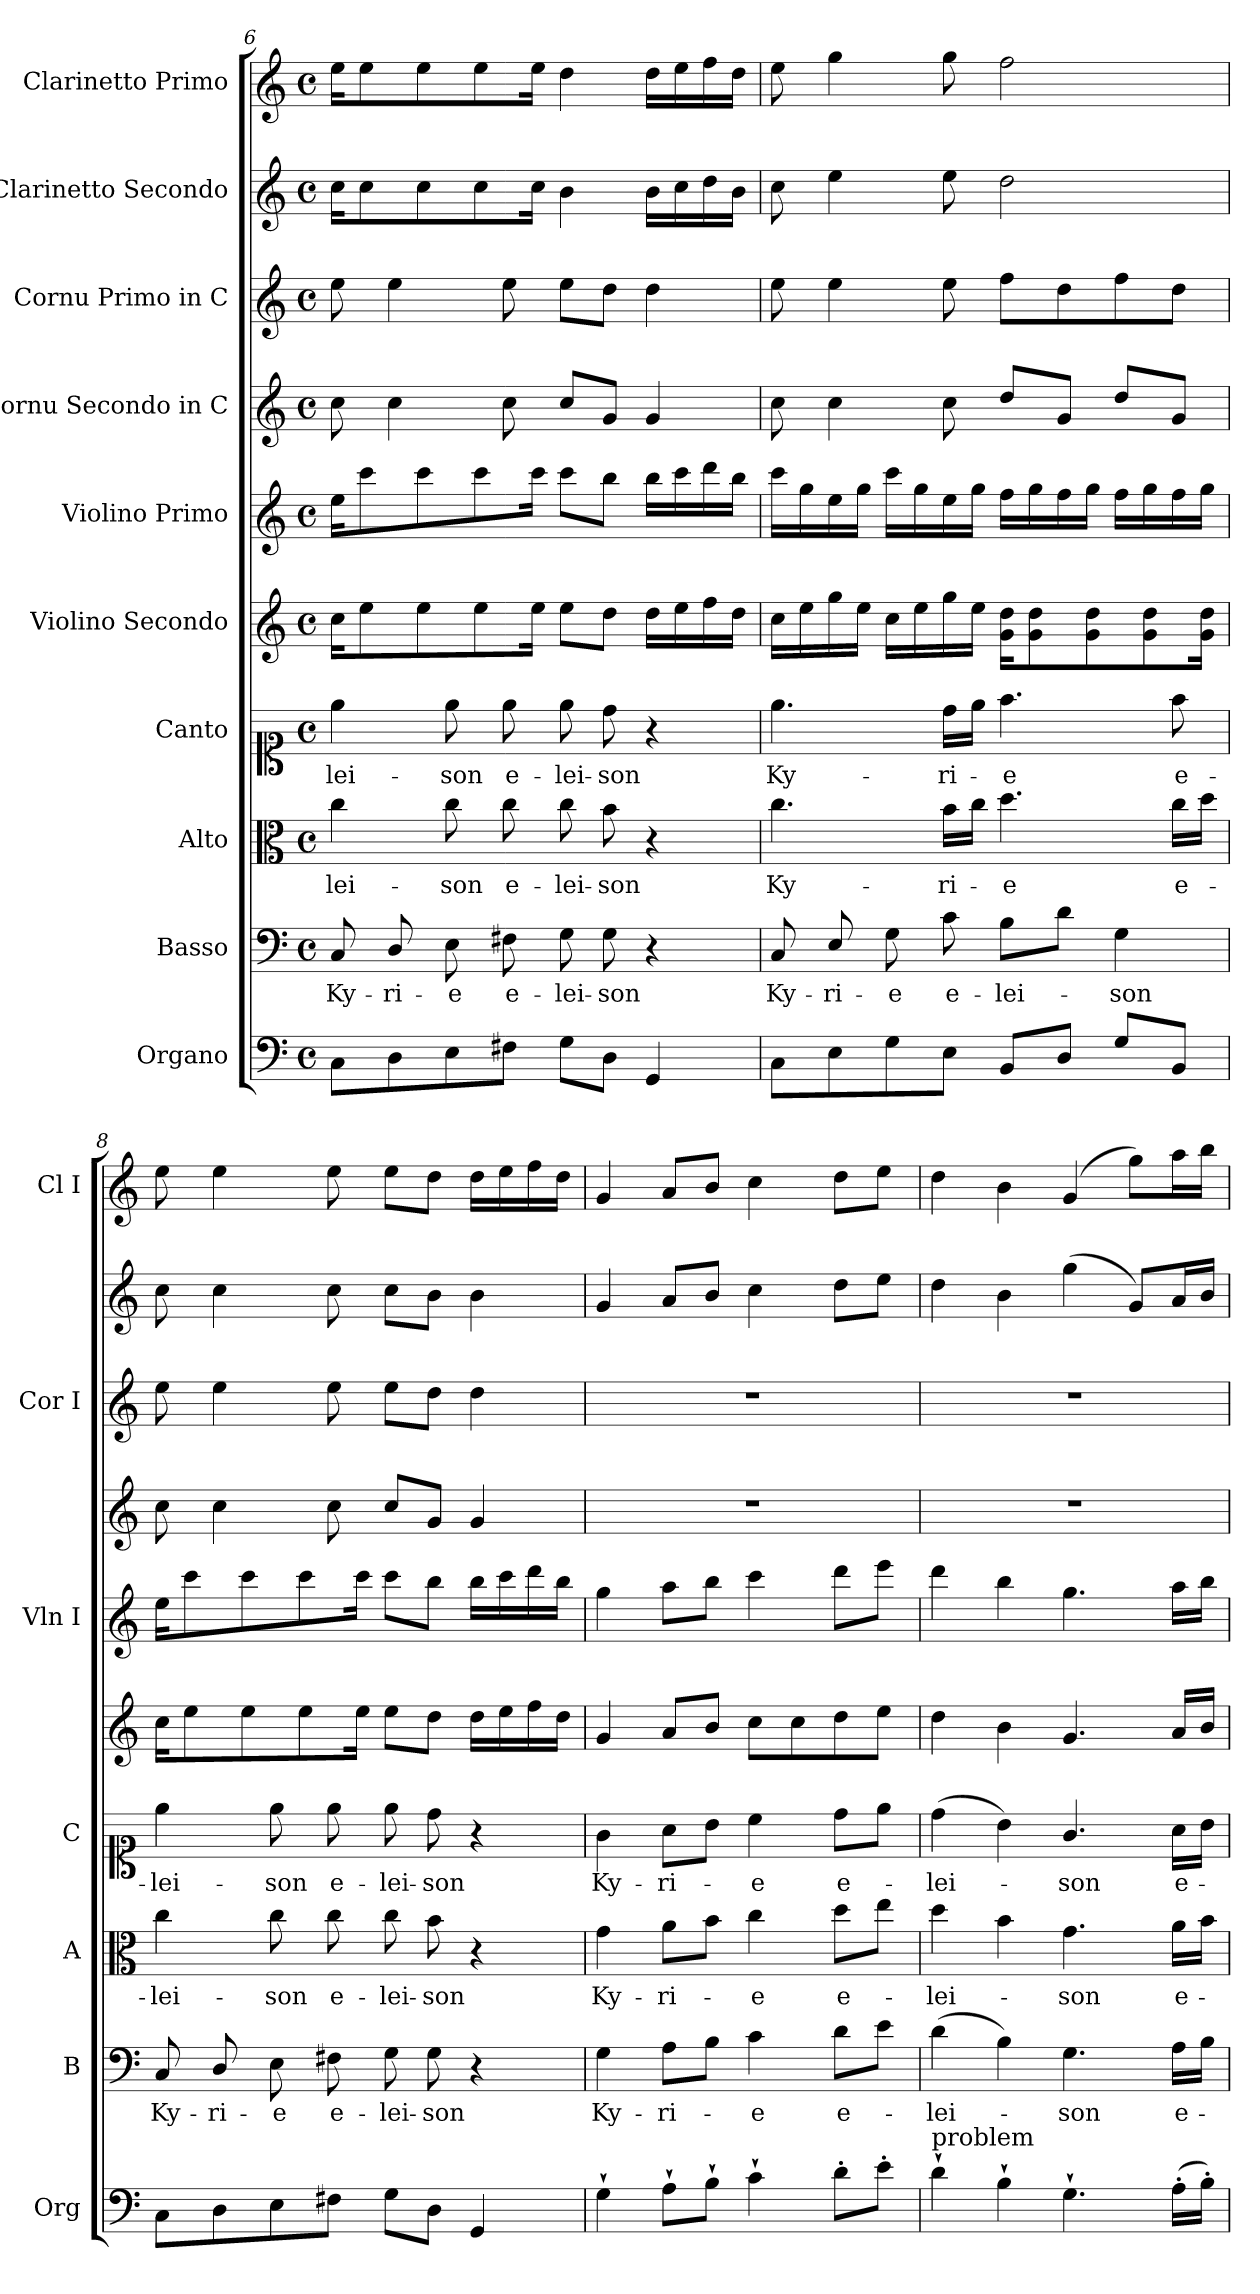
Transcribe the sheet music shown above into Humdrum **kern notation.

**kern	**kern	**text	**kern	**text	**kern	**text	**kern	**kern	**kern	**kern	**kern	**kern
*part10	*part9	*part9	*part8	*part8	*part7	*part7	*part6	*part5	*part4	*part3	*part2	*part1
*staff10	*staff9	*staff9	*staff8	*staff8	*staff7	*staff7	*staff6	*staff5	*staff4	*staff3	*staff2	*staff1
*I"Organo	*I"Basso	*	*I"Alto	*	*I"Canto	*	*I"Violino Secondo	*I"Violino Primo	*I"Cornu Secondo in C	*I"Cornu Primo in C	*I"Clarinetto Secondo	*I"Clarinetto Primo
*I'Org	*I'B	*	*I'A	*	*I'C	*	*	*I'Vln I	*	*I'Cor I	*	*I'Cl I
*clefF4	*clefF4	*	*clefC3	*	*clefC1	*	*clefG2	*clefG2	*clefG2	*clefG2	*clefG2	*clefG2
*k[]	*k[]	*	*k[]	*	*k[]	*	*k[]	*k[]	*k[]	*k[]	*k[]	*k[]
*C:	*C:	*	*C:	*	*C:	*	*C:	*C:	*C:	*C:	*C:	*C:
*M4/4	*M4/4	*	*M4/4	*	*M4/4	*	*M4/4	*M4/4	*M4/4	*M4/4	*M4/4	*M4/4
*met(c)	*met(c)	*	*met(c)	*	*met(c)	*	*met(c)	*met(c)	*met(c)	*met(c)	*met(c)	*met(c)
=6	=6	=6	=6	=6	=6	=6	=6	=6	=6	=6	=6	=6
8CL	8C	Ky-	4cc	-lei-	4ee	-lei-	16ccKL	16eeKL	8cc	8ee	16ccKL	16eeKL
.	.	.	.	.	.	.	8ee	8ccc	.	.	8cc	8ee
8D	8D/	-ri-	.	.	.	.	.	.	4cc	4ee	.	.
.	.	.	.	.	.	.	8ee	8ccc	.	.	8cc	8ee
8E	8E	-e	8cc	-son	8ee	-son	.	.	.	.	.	.
.	.	.	.	.	.	.	8ee	8ccc	.	.	8cc	8ee
8F#XJ	8F#X	e-	8cc	e-	8ee	e-	.	.	8cc	8ee	.	.
.	.	.	.	.	.	.	16eeJk	16cccJk	.	.	16ccJk	16eeJk
8GL	8G	-lei-	8cc	-lei-	8ee	-lei-	8eeL	8cccL	8cc\L	8eeL	4b	4dd
8DJ	8G	-son	8b	-son	8dd	-son	8ddJ	8bbJ	8g/J	8ddJ	.	.
4GG	4r	.	4r	.	4r	.	16ddLL	16bbLL	4g	4dd	16bLL	16ddLL
.	.	.	.	.	.	.	16ee	16ccc	.	.	16cc	16ee
.	.	.	.	.	.	.	16ff	16ddd	.	.	16dd	16ff
.	.	.	.	.	.	.	16ddJJ	16bbJJ	.	.	16bJJ	16ddJJ
=7	=7	=7	=7	=7	=7	=7	=7	=7	=7	=7	=7	=7
8CL	8C	Ky-	4.cc	Ky-	4.ee	Ky-	16ccLL	16cccLL	8cc	8ee	8cc	8ee
.	.	.	.	.	.	.	16ee	16gg	.	.	.	.
8E	8E/	-ri-	.	.	.	.	16gg	16ee	4cc	4ee	4ee	4gg
.	.	.	.	.	.	.	16eeJJ	16ggJJ	.	.	.	.
8G	8G	-e	.	.	.	.	16ccLL	16cccLL	.	.	.	.
.	.	.	.	.	.	.	16ee	16gg	.	.	.	.
8EJ	8c	e-	16bLL	-ri-	16ddLL	-ri-	16gg	16ee	8cc	8ee	8ee	8gg
.	.	.	16ccJJ	.	16eeJJ	.	16eeJJ	16ggJJ	.	.	.	.
8BBL	8BL	-lei-	4.dd	-e	4.ff	-e	16g 16ddKL	16ffLL	8dd\L	8ffL	2dd	2ff
.	.	.	.	.	.	.	8g 8dd	16gg	.	.	.	.
8DJ	8dJ	.	.	.	.	.	.	16ff	8g/J	8dd	.	.
.	.	.	.	.	.	.	8g 8dd	16ggJJ	.	.	.	.
8G\L	4G	-son	.	.	.	.	.	16ffLL	8dd\L	8ff	.	.
.	.	.	.	.	.	.	8g 8dd	16gg	.	.	.	.
8BB/J	.	.	16ccLL	e-	8ff	e-	.	16ff	8g/J	8ddJ	.	.
.	.	.	16ddJJ	.	.	.	16g 16ddJk	16ggJJ	.	.	.	.
=8	=8	=8	=8	=8	=8	=8	=8	=8	=8	=8	=8	=8
8CL	8C	Ky-	4cc	-lei-	4ee	-lei-	16ccKL	16eeKL	8cc	8ee	8cc	8ee
.	.	.	.	.	.	.	8ee	8ccc	.	.	.	.
8D	8D/	-ri-	.	.	.	.	.	.	4cc	4ee	4cc	4ee
.	.	.	.	.	.	.	8ee	8ccc	.	.	.	.
8E	8E	-e	8cc	-son	8ee	-son	.	.	.	.	.	.
.	.	.	.	.	.	.	8ee	8ccc	.	.	.	.
8F#XJ	8F#X	e-	8cc	e-	8ee	e-	.	.	8cc	8ee	8cc	8ee
.	.	.	.	.	.	.	16eeJk	16cccJk	.	.	.	.
8GL	8G	-lei-	8cc	-lei-	8ee	-lei-	8eeL	8cccL	8cc\L	8eeL	8ccL	8eeL
8DJ	8G	-son	8b	-son	8dd	-son	8ddJ	8bbJ	8g/J	8ddJ	8bJ	8ddJ
4GG	4r	.	4r	.	4r	.	16ddLL	16bbLL	4g	4dd	4b	16ddLL
.	.	.	.	.	.	.	16ee	16ccc	.	.	.	16ee
.	.	.	.	.	.	.	16ff	16ddd	.	.	.	16ff
.	.	.	.	.	.	.	16ddJJ	16bbJJ	.	.	.	16ddJJ
=9	=9	=9	=9	=9	=9	=9	=9	=9	=9	=9	=9	=9
4G`	4G	Ky-	4g	Ky-	4g	Ky-	4g	4gg	1r	1r	4g	4g
8A`L	8AL	-ri-	8aL	-ri-	8aL	-ri-	8aL	8aaL	.	.	8aL	8aL
8B`J	8BJ	.	8bJ	.	8bJ	.	8bJ	8bbJ	.	.	8bJ	8bJ
4c`	4c	-e	4cc	-e	4cc	-e	8ccL	4ccc	.	.	4cc	4cc
.	.	.	.	.	.	.	8cc	.	.	.	.	.
8d'L	8dL	e-	8ddL	e-	8ddL	e-	8dd	8dddL	.	.	8ddL	8ddL
8e'J	8eJ	.	8eeJ	.	8eeJ	.	8eeJ	8eeeJ	.	.	8eeJ	8eeJ
=10	=10	=10	=10	=10	=10	=10	=10	=10	=10	=10	=10	=10
!LO:TX:a:t=problem	!	!	!	!	!	!	!	!	!	!	!	!
4d`	(>4d	-lei-	4dd	-lei-	(>4dd	-lei-	4dd	4ddd	1r	1r	4dd	4dd
4B`	4B)	.	4b	.	4b)	.	4b	4bb	.	.	4b	4b
4.G`	4.G	-son	4.g	-son	4.g/	-son	4.g	4.gg	.	.	(>4gg	(>4g
.	.	.	.	.	.	.	.	.	.	.	8gL)	8ggL)
(>16A'LL	16ALL	e-	16aLL	e-	16aLL	e-	16aLL	16aaLL	.	.	16aL	16aaL
16B'JJ)	16BJJ	.	16bJJ	.	16bJJ	.	16bJJ	16bbJJ	.	.	16bJJ	16bbJJ
=	=	=	=	=	=	=	=	=	=	=	=	=
*-	*-	*-	*-	*-	*-	*-	*-	*-	*-	*-	*-	*-
